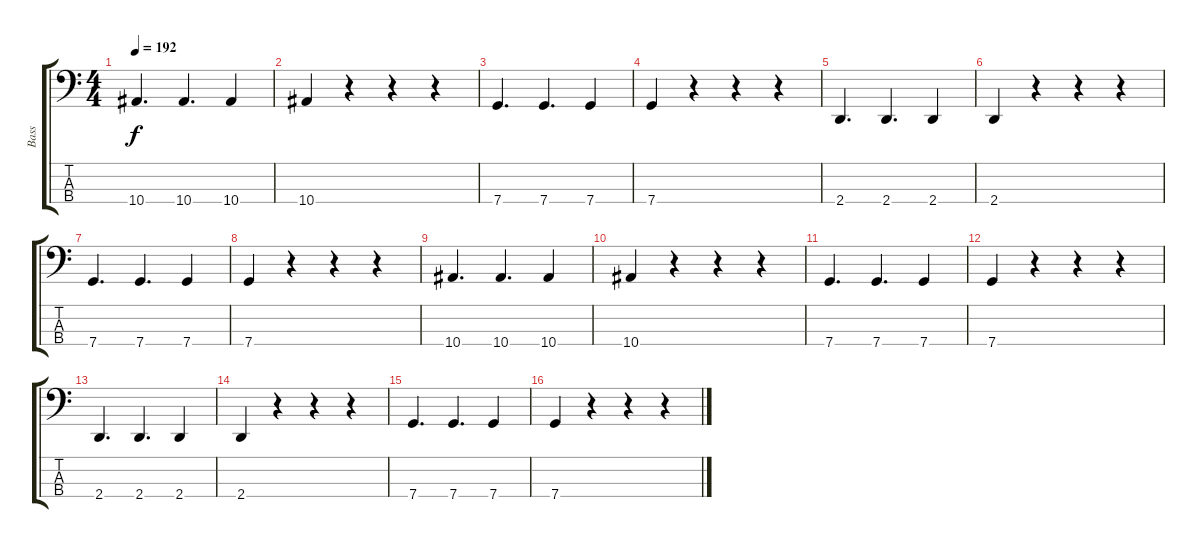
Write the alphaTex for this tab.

\track ("Bass" "Bass") {instrument electricbasspick}
\staff {score tabs}
\tuning (F2 C2 G1 C1) {hide}
\ts (4 4)
\tempo 192
\clef f4
\ks c
10.4.4{d dy f} 10.4.4{d} 10.4.4 |
10.4.4 r.4 r.4 r.4 |
7.4.4{d} 7.4.4{d} 7.4.4 |
7.4.4 r.4 r.4 r.4 |
2.4.4{d} 2.4.4{d} 2.4.4 |
2.4.4 r.4 r.4 r.4 |
7.4.4{d} 7.4.4{d} 7.4.4 |
7.4.4 r.4 r.4 r.4 |
10.4.4{d} 10.4.4{d} 10.4.4 |
10.4.4 r.4 r.4 r.4 |
7.4.4{d} 7.4.4{d} 7.4.4 |
7.4.4 r.4 r.4 r.4 |
2.4.4{d} 2.4.4{d} 2.4.4 |
2.4.4 r.4 r.4 r.4 |
7.4.4{d} 7.4.4{d} 7.4.4 |
7.4.4 r.4 r.4 r.4
